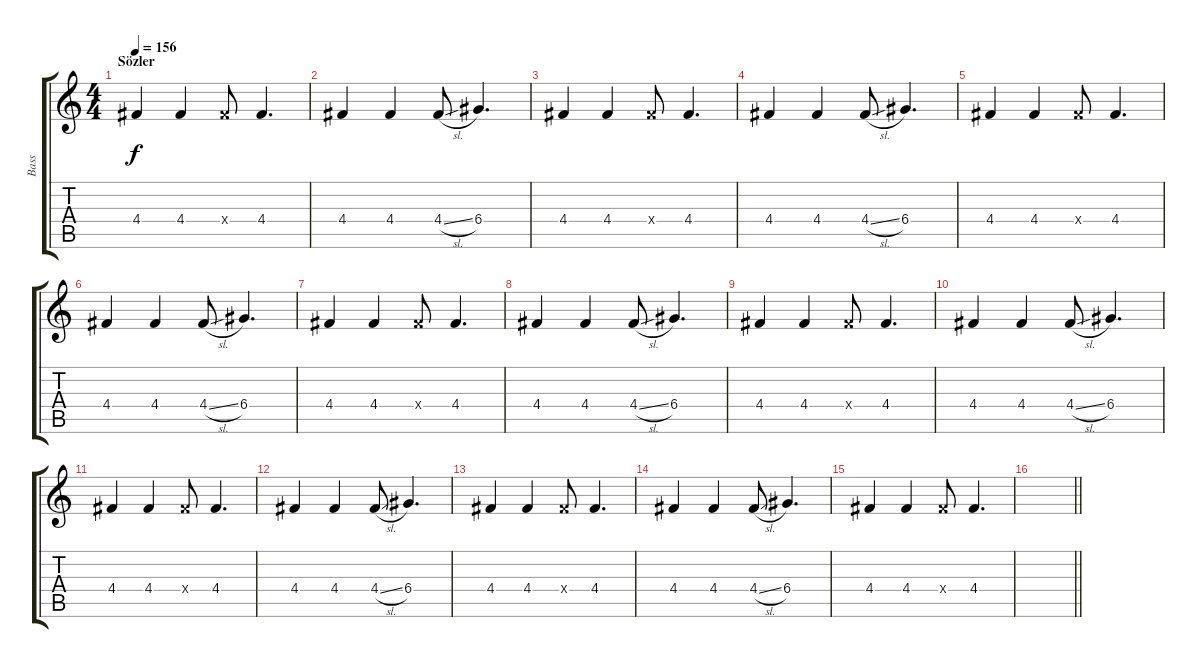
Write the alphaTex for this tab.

\track ("Bass" "Bass") {instrument electricbassfinger}
\staff {score tabs}
\tuning (E4 B3 G3 D3 A2 E2) {hide}
\ts (4 4)
\section ("" "Sözler")
\tempo 156
\clef g2
\ks c
4.4.4{dy f} 4.4.4 4.4{x}.8 4.4.4{d} |
4.4.4 4.4.4 4.4{sl}.8 6.4.4{d} |
4.4.4 4.4.4 4.4{x}.8 4.4.4{d} |
4.4.4 4.4.4 4.4{sl}.8 6.4.4{d} |
4.4.4 4.4.4 4.4{x}.8 4.4.4{d} |
4.4.4 4.4.4 4.4{sl}.8 6.4.4{d} |
4.4.4 4.4.4 4.4{x}.8 4.4.4{d} |
4.4.4 4.4.4 4.4{sl}.8 6.4.4{d} |
4.4.4 4.4.4 4.4{x}.8 4.4.4{d} |
4.4.4 4.4.4 4.4{sl}.8 6.4.4{d} |
4.4.4 4.4.4 4.4{x}.8 4.4.4{d} |
4.4.4 4.4.4 4.4{sl}.8 6.4.4{d} |
4.4.4 4.4.4 4.4{x}.8 4.4.4{d} |
4.4.4 4.4.4 4.4{sl}.8 6.4.4{d} |
4.4.4 4.4.4 4.4{x}.8 4.4.4{d} |
\barLineRight lightlight
